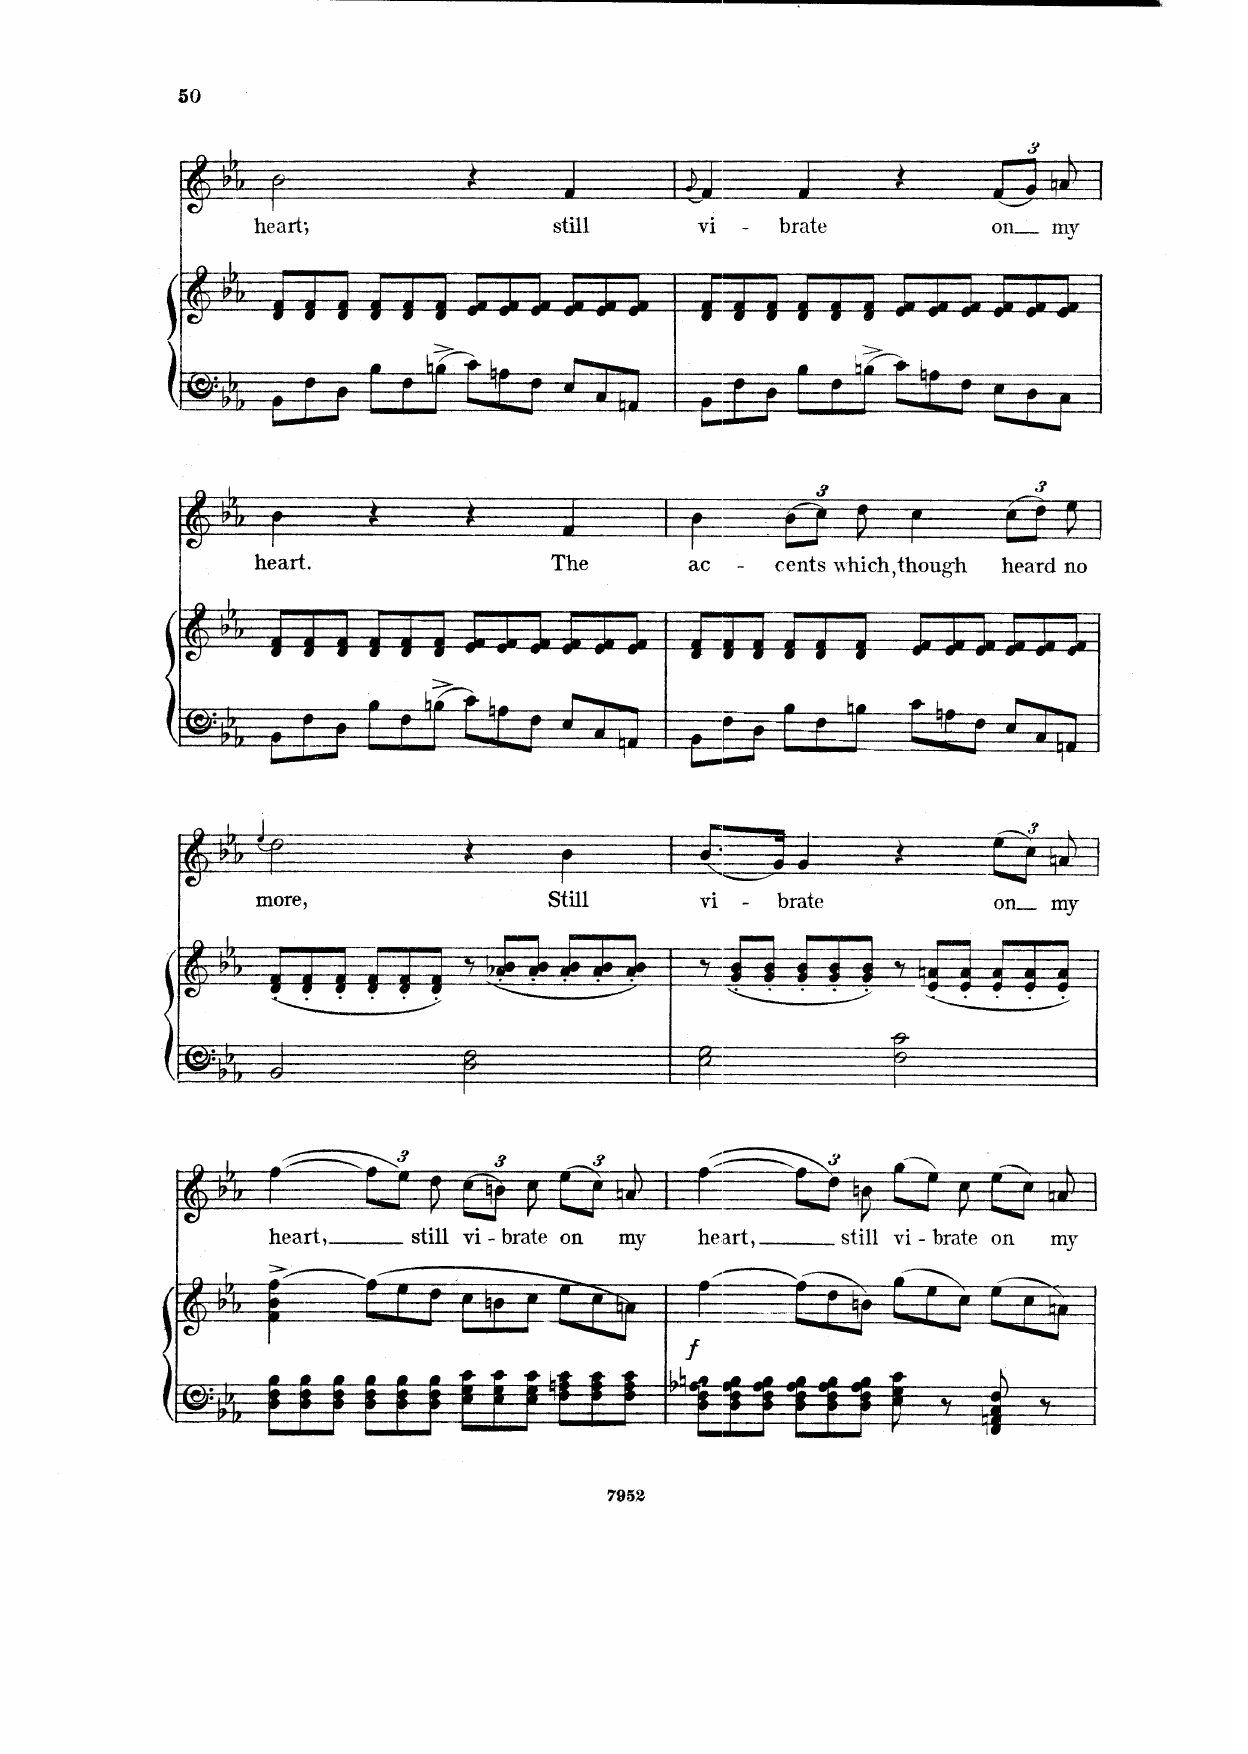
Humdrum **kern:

**kern	**kern	**dynam	**kern	**text
*part2	*part2	*part2	*part1	*part1
*staff3	*staff2	*staff2/3	*staff1	*staff1
*I"Piano	*	*	*I"Voice	*
*I'Pno	*	*	*	*
*clefF4	*clefG2	*	*clefG2	*
*k[b-e-a-]	*k[b-e-a-]	*	*k[b-e-a-]	*
*M4/4	*M4/4	*	*M4/4	*
*met(c)	*met(c)	*	*met(c)	*
*Xtuplet	*Xtuplet	*	*	*
=20	=20	=20	=20	=20
12BB-\L	12d/ 12f/L	.	2b-\	heart;
12F\	12d/ 12f/	.	.	.
12D\J	12d/ 12f/J	.	.	.
12B-\L	12d/ 12f/L	.	.	.
12F\	12d/ 12f/	.	.	.
12Bn^\J	12d/ 12f/J	.	.	.
12c\L	12e-/ 12f/L	.	4r	.
12An\	12e-/ 12f/	.	.	.
12F\J	12e-/ 12f/J	.	.	.
12E-/L	12e-/ 12f/L	.	4f/	still
12C/	12e-/ 12f/	.	.	.
12AAn/J	12e-/ 12f/J	.	.	.
=21	=21	=21	=21	=21
.	.	.	(8qg/	.
12BB-\L	12d/ 12f/L	.	4f/)	vi-
12F\	12d/ 12f/	.	.	.
12D\J	12d/ 12f/J	.	.	.
12B-\L	12d/ 12f/L	.	4f/	-brate
12F\	12d/ 12f/	.	.	.
12Bn^\J	12d/ 12f/J	.	.	.
12c\L	12e-/ 12f/L	.	4r	.
12An\	12e-/ 12f/	.	.	.
12F\J	12e-/ 12f/J	.	.	.
12E-\L	12e-/ 12f/L	.	(12f/L	on
12D\	12e-/ 12f/	.	12g/J)	.
12C\J	12e-/ 12f/J	.	12an/	my
=22	=22	=22	=22	=22
12BB-\L	12d/ 12f/L	.	4b-\	heart.
12F\	12d/ 12f/	.	.	.
12D\J	12d/ 12f/J	.	.	.
12B-\L	12d/ 12f/L	.	4r	.
12F\	12d/ 12f/	.	.	.
12Bn^\J	12d/ 12f/J	.	.	.
12c\L	12e-/ 12f/L	.	4r	.
12An\	12e-/ 12f/	.	.	.
12F\J	12e-/ 12f/J	.	.	.
12E-/L	12e-/ 12f/L	.	4f/	The
12C/	12e-/ 12f/	.	.	.
12AAn/J	12e-/ 12f/J	.	.	.
=23	=23	=23	=23	=23
12BB-\L	12d/ 12f/L	.	4b-\	ac-
12F\	12d/ 12f/	.	.	.
12D\J	12d/ 12f/J	.	.	.
12B-\L	12d/ 12f/L	.	(12b-\L	-cents
12F\	12d/ 12f/	.	12cc\J)	.
12Bn\J	12d/ 12f/J	.	12dd\	which,
12c\L	12e-/ 12f/L	.	4cc\	though
12An\	12e-/ 12f/	.	.	.
12F\J	12e-/ 12f/J	.	.	.
12E-/L	12e-/ 12f/L	.	(12cc\L	heard
12C/	12e-/ 12f/	.	12dd\J)	.
12AAn/J	12e-/ 12f/J	.	12ee-\	no
=24	=24	=24	=24	=24
.	.	.	(4qee-/	.
2BB-/	(12d/' 12f/'L	.	2dd\)	more,
.	12d/' 12f/'	.	.	.
.	12d/' 12f/'J	.	.	.
.	12d/' 12f/'L	.	.	.
.	12d/' 12f/'	.	.	.
.	12d/' 12f/'J)	.	.	.
2D\ 2F\	12r	.	4r	.
.	(12a-X/' 12b-/'L	.	.	.
.	12a-/' 12b-/'J	.	.	.
.	12a-/' 12b-/'L	.	4b-\	Still
.	12a-/' 12b-/'	.	.	.
.	12a-/' 12b-/'J)	.	.	.
=25	=25	=25	=25	=25
2E-\ 2G\	12r	.	(8.b-/L	vi-
.	(12g/' 12b-/'L	.	.	.
.	12g/' 12b-/'J	.	.	.
.	.	.	16g/Jk)	.
.	12g/' 12b-/'L	.	4g/	-brate
.	12g/' 12b-/'	.	.	.
.	12g/' 12b-/'J)	.	.	.
2F\ 2c\	12r	.	4r	.
.	(12e-/' 12an/'L	.	.	.
.	12e-/' 12a/'J	.	.	.
.	12e-/' 12a/'L	.	(12ee-\L	on
.	12e-/' 12a/'	.	12cc\J)	.
.	12e-/' 12a/'J)	.	12an/	my
=26	=26	=26	=26	=26
12D\ 12F\ 12B-\L	4f\^ 4b-\^ [4ff\^	.	([4ff\	heart.
12D\ 12F\ 12B-\	.	.	.	.
12D\ 12F\ 12B-\J	.	.	.	.
12D\ 12F\ 12B-\L	(12ff\L]	.	12ff\L]	.
12D\ 12F\ 12B-\	12ee-\	.	12ee-\J)	.
12D\ 12F\ 12B-\J	12dd\J	.	12dd\	still
12E-\ 12G\ 12c\L	12cc\L	.	(12cc\L	vi-
12E-\ 12G\ 12c\	12bn\	.	12bn\J)	.
12E-\ 12c\J	12cc\J	.	12cc\	-brate
12F\ 12An\ 12c\L	12ee-\L	.	(12ee-\L	on
12F\ 12A\ 12c\	12cc\	.	12cc\J)	.
12F\ 12A\ 12c\J	12an\J)	.	12an/	my
=27	=27	=27	=27	=27
!	!	!LO:DY:b	!	!
12D\ 12F\ 12A-X\ 12Bn\L	[4ff\	f	([4ff\	heart,
12D\ 12F\ 12A-\ 12B\	.	.	.	.
12D\ 12F\ 12A-\ 12B\J	.	.	.	.
12D\ 12F\ 12A-\ 12B\L	(12ff\L]	.	12ff\L]	.
12D\ 12F\ 12A-\ 12B\	12dd\	.	12dd\J)	.
12D\ 12F\ 12A-\ 12B\J	12bn\J)	.	12bn\	still
8E-\ 8G\ 8c\	(12gg\L	.	(12gg\L	vi-
.	12ee-\	.	12ee-\J)	.
8r	.	.	.	.
.	12cc\J)	.	12cc\	-brate
8FF/ 8AAn/ 8C/ 8F/	(12ee-\L	.	(12ee-\L	on
.	12cc\	.	12cc\J)	.
8r	.	.	.	.
.	12an\J)	.	12an/	my
=	=	=	=	=
*-	*-	*-	*-	*-
